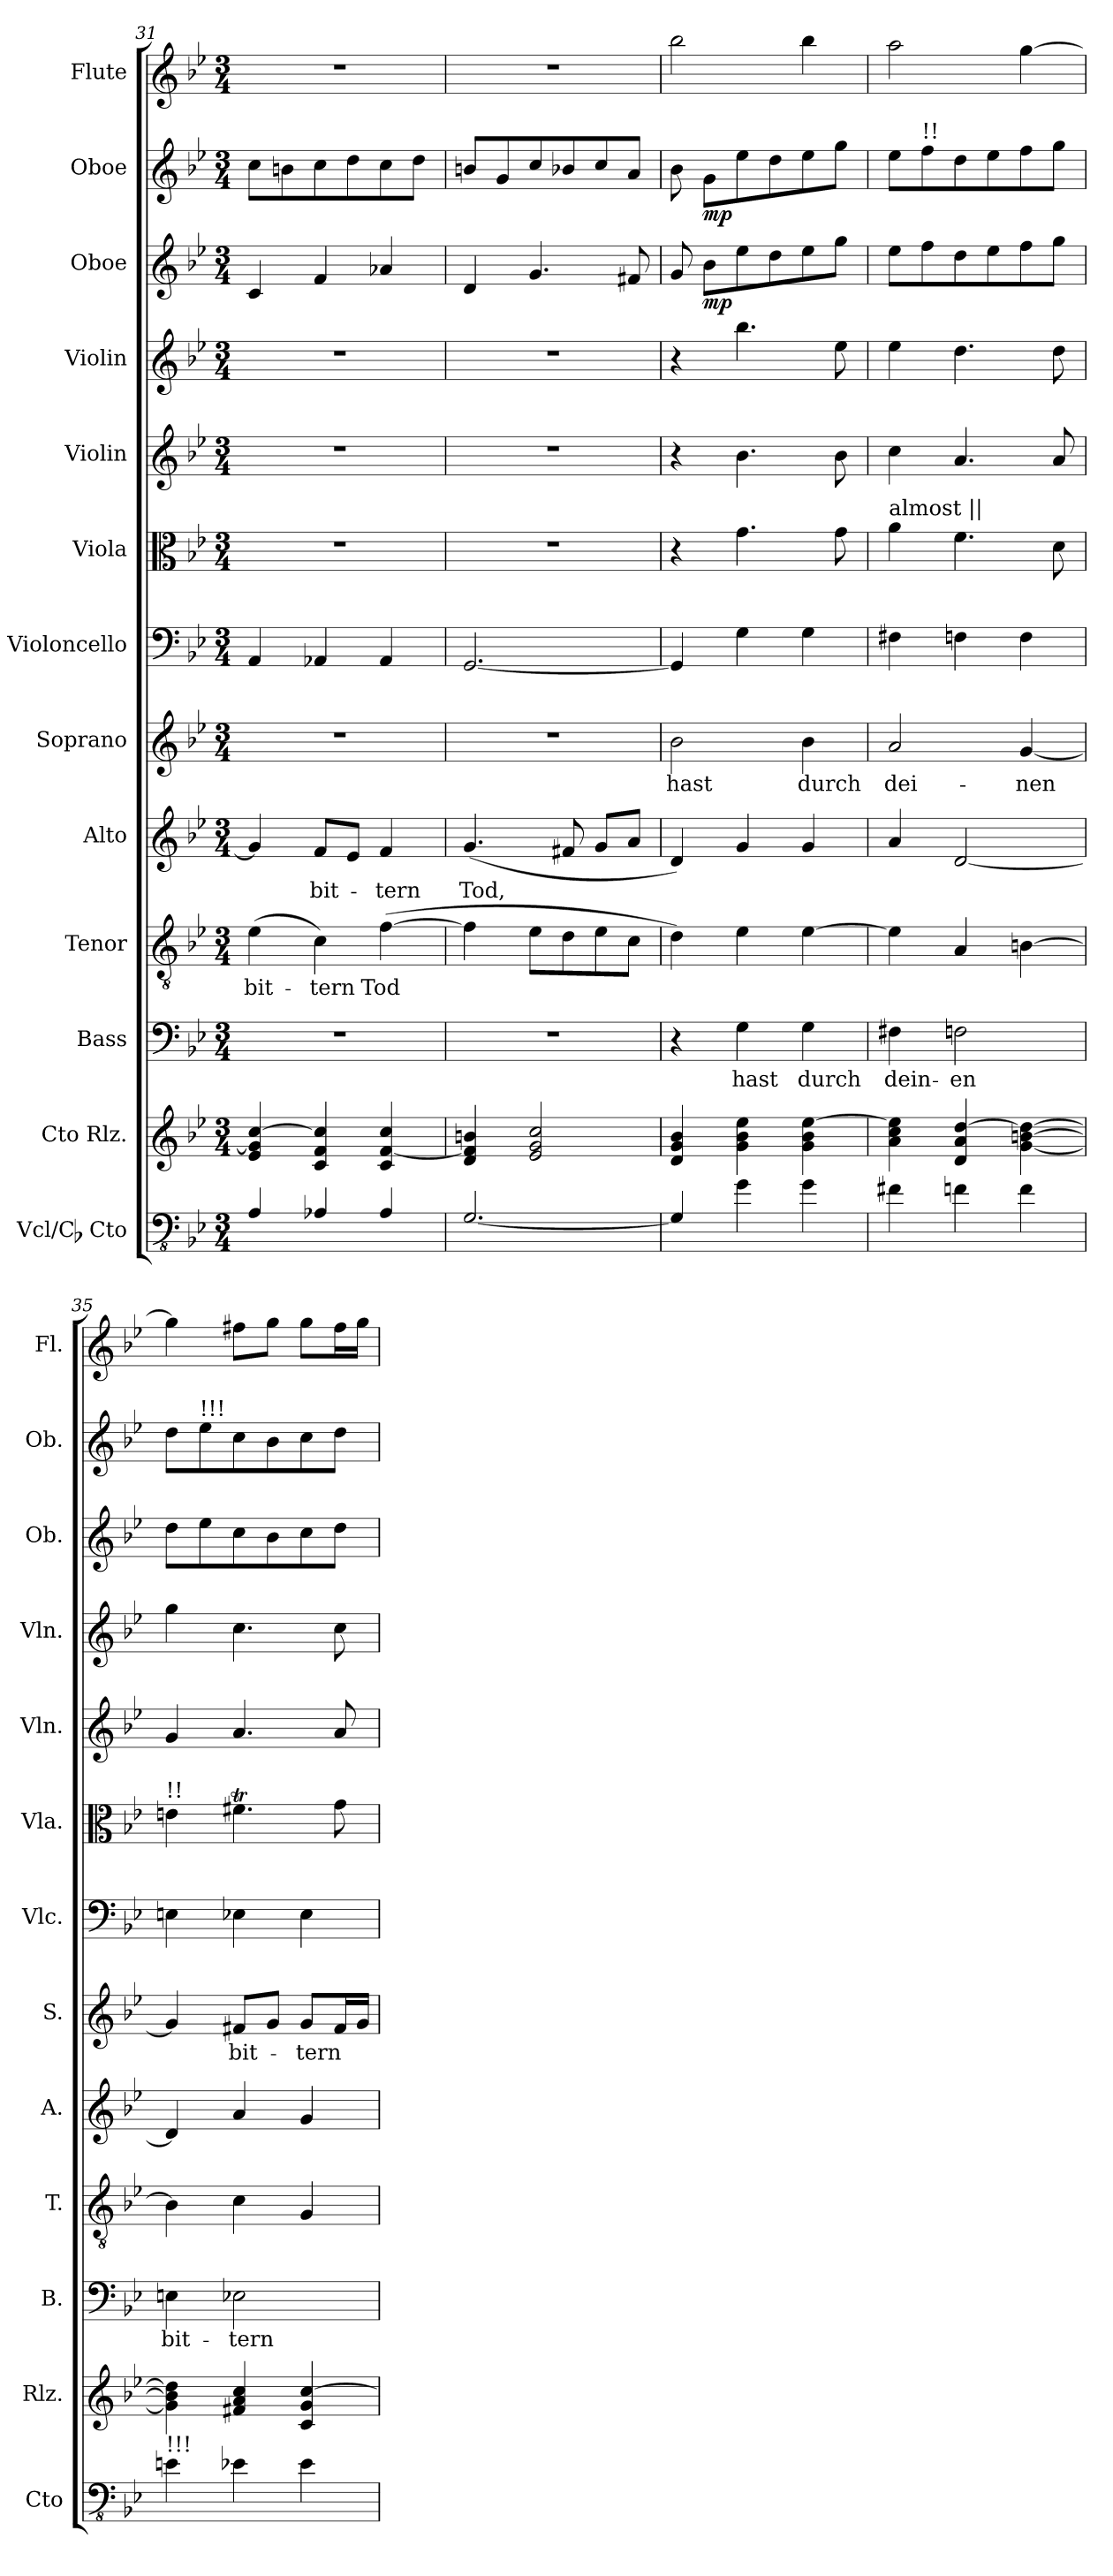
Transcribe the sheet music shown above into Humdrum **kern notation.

**kern	**kern	**kern	**text	**kern	**text	**kern	**text	**kern	**text	**kern	**kern	**kern	**kern	**kern	**dynam	**kern	**dynam	**kern
*part13	*part12	*part11	*part11	*part10	*part10	*part9	*part9	*part8	*part8	*part7	*part6	*part5	*part4	*part3	*part3	*part2	*part2	*part1
*staff13	*staff12	*staff11	*staff11	*staff10	*staff10	*staff9	*staff9	*staff8	*staff8	*staff7	*staff6	*staff5	*staff4	*staff3	*staff3	*staff2	*staff2	*staff1
*I"Vcl/Cb Cto	*I"Cto Rlz.	*I"Bass	*	*I"Tenor	*	*I"Alto	*	*I"Soprano	*	*I"Violoncello	*I"Viola	*I"Violin	*I"Violin	*I"Oboe	*	*I"Oboe	*	*I"Flute
*I'Cto	*I'Rlz.	*I'B.	*	*I'T.	*	*I'A.	*	*I'S.	*	*I'Vlc.	*I'Vla.	*I'Vln.	*I'Vln.	*I'Ob.	*	*I'Ob.	*	*I'Fl.
*clefFv4	*clefG2	*clefF4	*	*clefGv2	*	*clefG2	*	*clefG2	*	*clefF4	*clefC3	*clefG2	*clefG2	*clefG2	*	*clefG2	*	*clefG2
*ITrd7c12	*	*	*	*	*	*	*	*	*	*	*	*	*	*	*	*	*	*
*k[b-e-]	*k[b-e-]	*k[b-e-]	*	*k[b-e-]	*	*k[b-e-]	*	*k[b-e-]	*	*k[b-e-]	*k[b-e-]	*k[b-e-]	*k[b-e-]	*k[b-e-]	*	*k[b-e-]	*	*k[b-e-]
*M3/4	*M3/4	*M3/4	*	*M3/4	*	*M3/4	*	*M3/4	*	*M3/4	*M3/4	*M3/4	*M3/4	*M3/4	*	*M3/4	*	*M3/4
=31	=31	=31	=31	=31	=31	=31	=31	=31	=31	=31	=31	=31	=31	=31	=31	=31	=31	=31
4AAA/	4e-/ 4g/] [4cc/	2.r	.	(4e-\	bit-	4g/]	.	2.r	.	4AA/	2.r	2.r	2.r	4c/	.	8cc\L	.	2.r
.	.	.	.	.	.	.	.	.	.	.	.	.	.	.	.	8bn\	.	.
4AAA-X/	4c/ 4f/ 4cc/]	.	.	4c\)	-tern	8f/L	bit-	.	.	4AA-X/	.	.	.	4f/	.	8cc\	.	.
.	.	.	.	.	.	8e-/J	.	.	.	.	.	.	.	.	.	8dd\	.	.
4AAA-/	4c/ [4f/ 4cc/	.	.	([4f\	Tod	4f/	-tern	.	.	4AA-/	.	.	.	4a-X/	.	8cc\	.	.
.	.	.	.	.	.	.	.	.	.	.	.	.	.	.	.	8dd\J	.	.
=32	=32	=32	=32	=32	=32	=32	=32	=32	=32	=32	=32	=32	=32	=32	=32	=32	=32	=32
[2.GGG/	4d/ 4f/] 4bn/	2.r	.	4f\]	.	(4.g/	Tod,	2.r	.	[2.GG/	2.r	2.r	2.r	4d/	.	8bn/L	.	2.r
.	.	.	.	.	.	.	.	.	.	.	.	.	.	.	.	8g/	.	.
.	2e-/ 2g/ 2cc/	.	.	8e-\L	.	.	.	.	.	.	.	.	.	4.g/	.	8cc/	.	.
.	.	.	.	8d\	.	8f#X/	.	.	.	.	.	.	.	.	.	8b-X/	.	.
.	.	.	.	8e-\	.	8g/L	.	.	.	.	.	.	.	.	.	8cc/	.	.
.	.	.	.	8c\J	.	8a/J	.	.	.	.	.	.	.	8f#X/	.	8a/J	.	.
=33	=33	=33	=33	=33	=33	=33	=33	=33	=33	=33	=33	=33	=33	=33	=33	=33	=33	=33
4GGG/]	4d/ 4g/ 4b-/	4r	.	4d\)	.	4d/)	.	2b-\	hast	4GG/]	4r	4r	4r	8g/	.	8b-\	.	2bb-\
!	!	!	!	!	!	!	!	!	!	!	!	!	!	!	!LO:DY:b	!	!LO:DY:b	!
.	.	.	.	.	.	.	.	.	.	.	.	.	.	8b-\L	mp	8g\L	mp	.
4GG\	4g\ 4b-\ 4ee-\	4G\	hast	4e-\	.	4g/	.	.	.	4G\	4.g\	4.b-\	4.bb-\	8ee-\	.	8ee-\	.	.
.	.	.	.	.	.	.	.	.	.	.	.	.	.	8dd\	.	8dd\	.	.
4GG\	4g\ 4b-\ [4ee-\	4G\	durch	[4e-\	.	4g/	.	4b-\	durch	4G\	.	.	.	8ee-\	.	8ee-\	.	4bb-\
.	.	.	.	.	.	.	.	.	.	.	8g\	8b-\	8ee-\	8gg\J	.	8gg\J	.	.
!!LO:PB:g=z
=34	=34	=34	=34	=34	=34	=34	=34	=34	=34	=34	=34	=34	=34	=34	=34	=34	=34	=34
!	!	!	!	!	!	!	!	!	!	!	!LO:TX:a:t=almost ||	!	!	!	!	!	!	!
4FF#X\	4a\ 4cc\ 4ee-\]	4F#X\	dein-	4e-\]	.	4a/	.	2a/	dei-	4F#X\	4a\	4cc\	4ee-\	8ee-\L	.	8ee-\L	.	2aa\
!	!	!	!	!	!	!	!	!	!	!	!	!	!	!	!	!LO:TX:a:t=!!	!	!
.	.	.	.	.	.	.	.	.	.	.	.	.	.	8ff\	.	8ff\	.	.
4FFn\	4d/ 4a/ [4dd/	2Fn\	-en	4A/	.	[2d/	.	.	.	4Fn\	4.f\	4.a/	4.dd\	8dd\	.	8dd\	.	.
.	.	.	.	.	.	.	.	.	.	.	.	.	.	8ee-\	.	8ee-\	.	.
4FF\	[4g\ [4bn\ 4dd\_	.	.	[4Bn\	.	.	.	[4g/	-nen	4F\	.	.	.	8ff\	.	8ff\	.	[4gg\
.	.	.	.	.	.	.	.	.	.	.	8d\	8a/	8dd\	8gg\J	.	8gg\J	.	.
=35	=35	=35	=35	=35	=35	=35	=35	=35	=35	=35	=35	=35	=35	=35	=35	=35	=35	=35
!	!	!	!	!	!	!	!	!	!	!	!LO:TX:a:t=!!	!	!	!	!	!	!	!
!LO:TX:a:t=!!!	!	!	!	!	!	!	!	!	!	!	!	!	!	!	!	!	!	!
4EEn\	4g\] 4b\] 4dd\]	4En\	bit-	4B\]	.	4d/]	.	4g/]	.	4En\	4en\	4g/	4gg\	8dd\L	.	8dd\L	.	4gg\]
!	!	!	!	!	!	!	!	!	!	!	!	!	!	!	!	!LO:TX:a:t=!!!	!	!
.	.	.	.	.	.	.	.	.	.	.	.	.	.	8ee-\	.	8ee-\	.	.
4EE-X\	4f#X/ 4a/ 4cc/	2E-X\	-tern	4c\	.	4a/	.	8f#X/L	bit-	4E-X\	4.f#Xt\	4.a/	4.cc\	8cc\	.	8cc\	.	8ff#X\L
.	.	.	.	.	.	.	.	8g/J	.	.	.	.	.	8b-\	.	8b-\	.	8gg\J
4EE-\	4c/ 4g/ [4cc/	.	.	4G/	.	4g/	.	8g/L	-tern	4E-\	.	.	.	8cc\	.	8cc\	.	8gg\L
.	.	.	.	.	.	.	.	16f#/L	.	.	8g\	8a/	8cc\	8dd\J	.	8dd\J	.	16ff#\L
.	.	.	.	.	.	.	.	16g/JJ	.	.	.	.	.	.	.	.	.	16gg\JJ
=	=	=	=	=	=	=	=	=	=	=	=	=	=	=	=	=	=	=
*-	*-	*-	*-	*-	*-	*-	*-	*-	*-	*-	*-	*-	*-	*-	*-	*-	*-	*-
